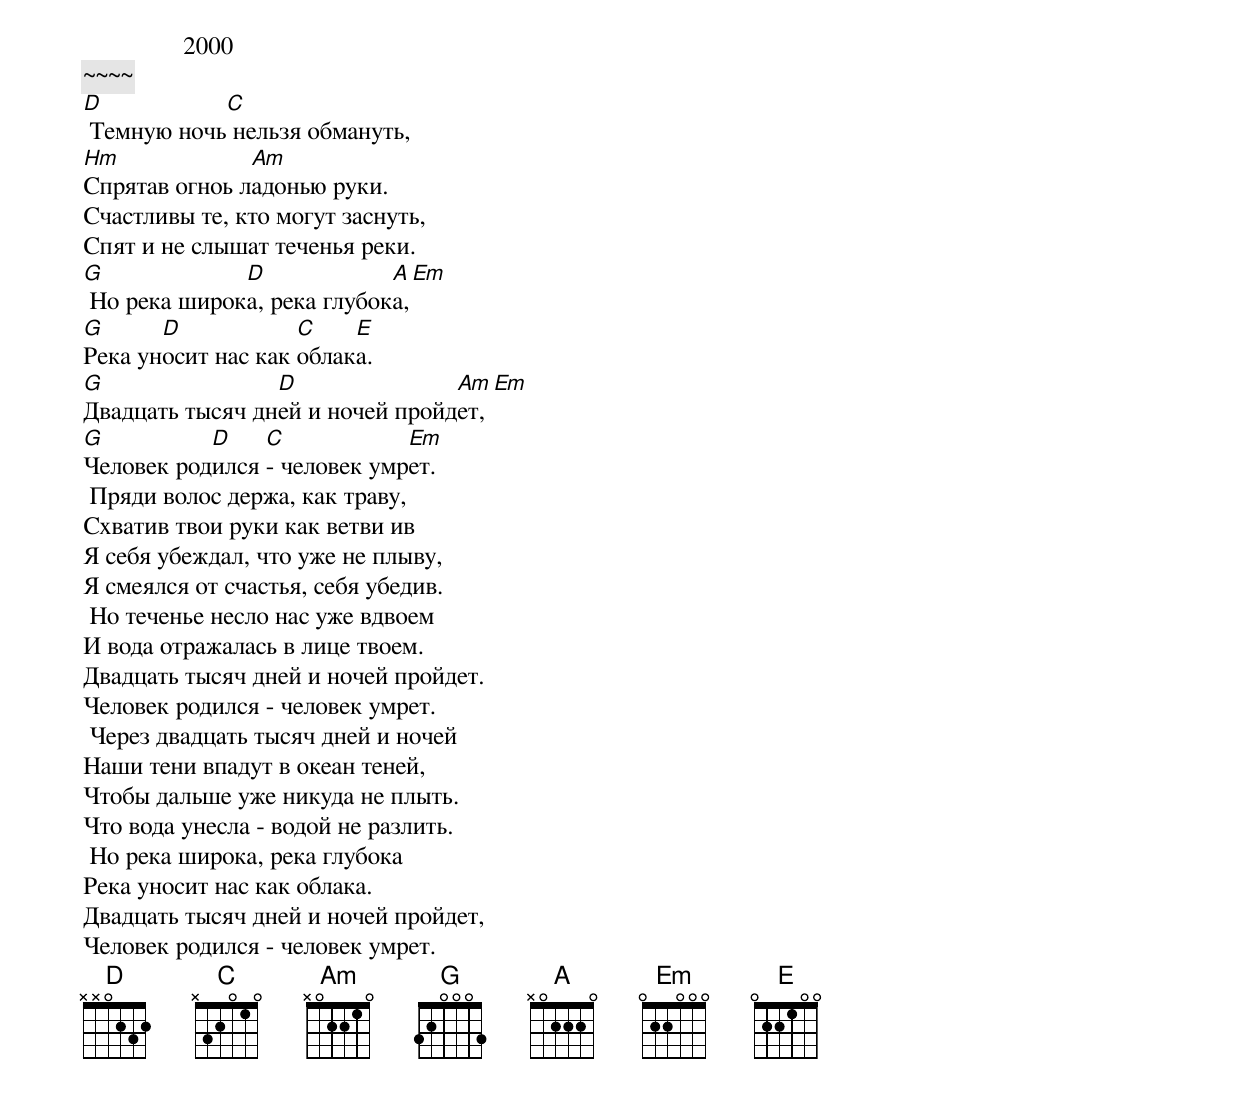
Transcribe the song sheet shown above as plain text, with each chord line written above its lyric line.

                2000
                ~~~~
D           C
 Темную ночь нельзя обмануть,
Hm             Am
Спрятав огноь ладонью руки.
Счастливы те, кто могут заснуть,
Спят и не слышат теченья реки.
G             D             A    Em
 Но река широка, река глубока,
G      D            C    E
Река уносит нас как облака.
G                D               Am   Em
Двадцать тысяч дней и ночей пройдет,
G          D    C            Em
Человек родился - человек умрет.
 Пряди волос держа, как траву,
Схватив твои руки как ветви ив
Я себя убеждал, что уже не плыву,
Я смеялся от счастья, себя убедив.
 Но теченье несло нас уже вдвоем
И вода отражалась в лице твоем.
Двадцать тысяч дней и ночей пройдет.
Человек родился - человек умрет.
 Через двадцать тысяч дней и ночей
Наши тени впадут в океан теней,
Чтобы дальше уже никуда не плыть.
Что вода унесла - водой не разлить.
 Но река широка, река глубока
Река уносит нас как облака.
Двадцать тысяч дней и ночей пройдет,
Человек родился - человек умрет.
